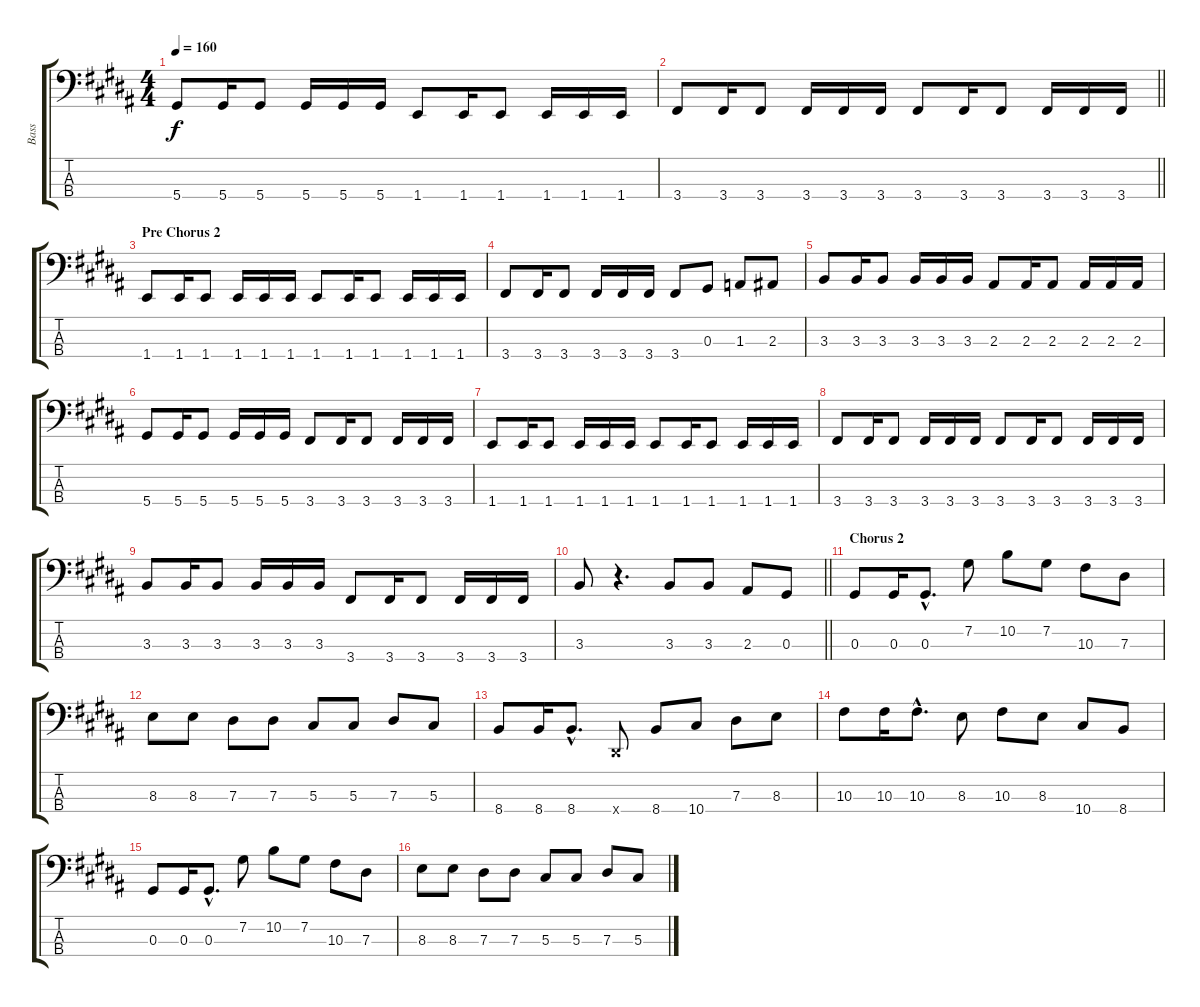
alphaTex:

\track ("Bass" "Bass") {instrument electricbasspick}
\staff {score tabs}
\tuning (Gb2 Db2 Ab1 Eb1) {hide}
\ts (4 4)
\tempo 160
\clef f4
\ks g#minor
5.4.8{dy f} 5.4.16 5.4.8 5.4.16 5.4.16 5.4.16 1.4.8 1.4.16 1.4.8 1.4.16 1.4.16 1.4.16 |
\barLineRight lightlight
3.4.8 3.4.16 3.4.8 3.4.16 3.4.16 3.4.16 3.4.8 3.4.16 3.4.8 3.4.16 3.4.16 3.4.16 |
\section ("" "Pre Chorus 2")
1.4.8 1.4.16 1.4.8 1.4.16 1.4.16 1.4.16 1.4.8 1.4.16 1.4.8 1.4.16 1.4.16 1.4.16 |
3.4.8 3.4.16 3.4.8 3.4.16 3.4.16 3.4.16 3.4.8 0.3.8 1.3.8 2.3.8 |
3.3.8 3.3.16 3.3.8 3.3.16 3.3.16 3.3.16 2.3.8 2.3.16 2.3.8 2.3.16 2.3.16 2.3.16 |
5.4.8 5.4.16 5.4.8 5.4.16 5.4.16 5.4.16 3.4.8 3.4.16 3.4.8 3.4.16 3.4.16 3.4.16 |
1.4.8 1.4.16 1.4.8 1.4.16 1.4.16 1.4.16 1.4.8 1.4.16 1.4.8 1.4.16 1.4.16 1.4.16 |
3.4.8 3.4.16 3.4.8 3.4.16 3.4.16 3.4.16 3.4.8 3.4.16 3.4.8 3.4.16 3.4.16 3.4.16 |
3.3.8 3.3.16 3.3.8 3.3.16 3.3.16 3.3.16 3.4.8 3.4.16 3.4.8 3.4.16 3.4.16 3.4.16 |
\barLineRight lightlight
3.3.8 r.4{d} 3.3.8 3.3.8 2.3.8 0.3.8 |
\section ("" "Chorus 2")
0.3.8 0.3.16 0.3{hac}.8{d} 7.2.8 10.2.8 7.2.8 10.3.8 7.3.8 |
8.3.8 8.3.8 7.3.8 7.3.8 5.3.8 5.3.8 7.3.8 5.3.8 |
8.4.8 8.4.16 8.4{hac}.8{d} 0.4{x}.8 8.4.8 10.4.8 7.3.8 8.3.8 |
10.3.8 10.3.16 10.3{hac}.8{d} 8.3.8 10.3.8 8.3.8 10.4.8 8.4.8 |
0.3.8 0.3.16 0.3{hac}.8{d} 7.2.8 10.2.8 7.2.8 10.3.8 7.3.8 |
8.3.8 8.3.8 7.3.8 7.3.8 5.3.8 5.3.8 7.3.8 5.3.8
